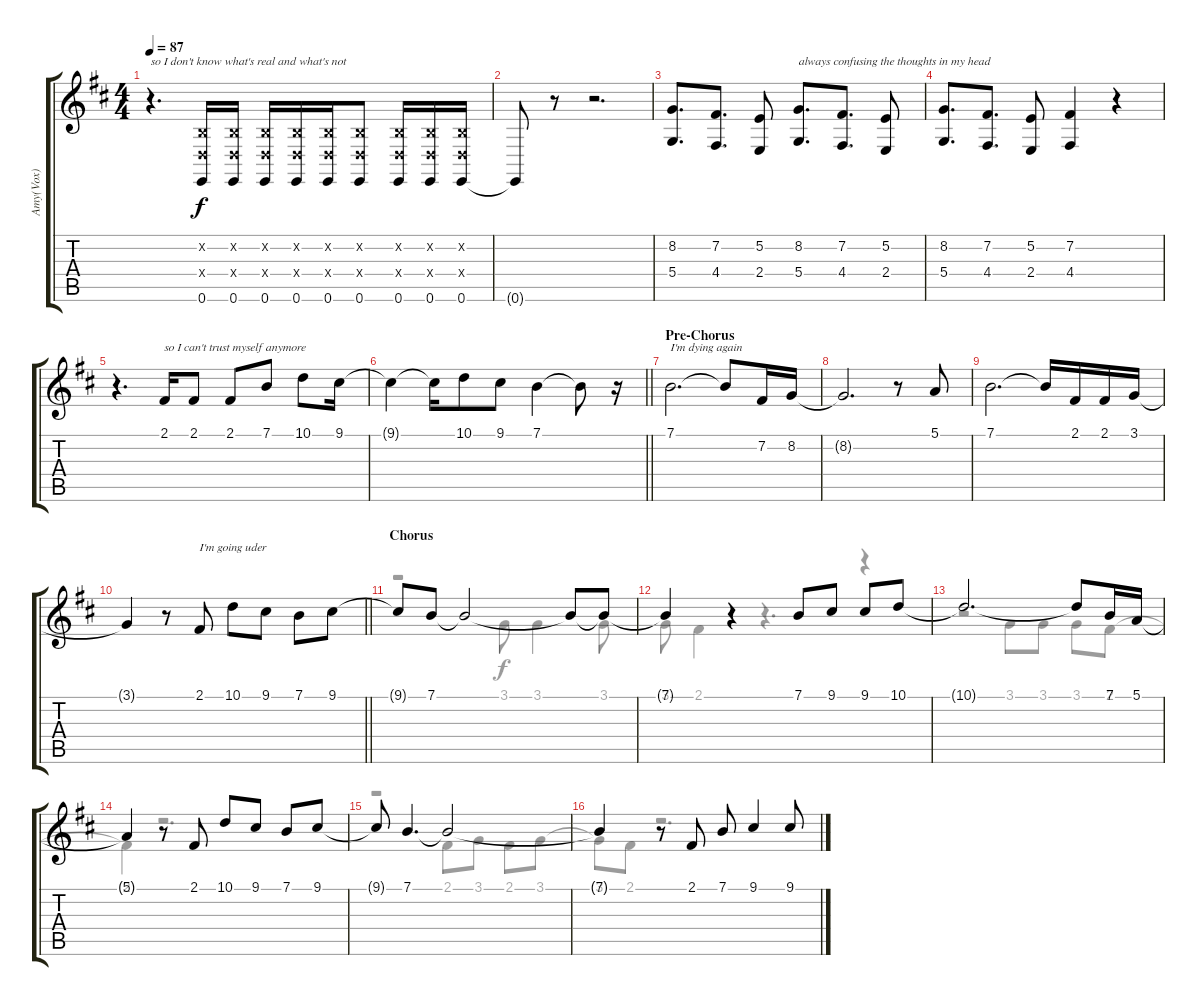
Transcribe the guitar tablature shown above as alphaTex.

\track ("Amy(Vox)" "Amy(Vox)") {instrument oboe}
\staff {score tabs}
\tuning (E4 B3 G3 D3 A2 E2) {hide}
\voice
\ts (4 4)
\tempo 87
\clef g2
\ks d
r.4{d txt "so I don't know what's real and what's not" dy f} (0.2{x} 0.4{x} 0.6).16 (0.2{x} 0.4{x} 0.6).16 (0.2{x} 0.4{x} 0.6).16 (0.2{x} 0.4{x} 0.6).16 (0.2{x} 0.4{x} 0.6).16 (0.2{x} 0.4{x} 0.6).8 (0.2{x} 0.4{x} 0.6).16 (0.2{x} 0.4{x} 0.6).16 (0.2{x} 0.4{x} 0.6).16 |
0.6{t}.8 r.8 r.2{d} |
(8.2 5.4).8{d} (7.2 4.4).8{d} (5.2 2.4).8 (8.2 5.4).8{d txt "always confusing the thoughts in my head"} (7.2 4.4).8{d} (5.2 2.4).8 |
(8.2 5.4).8{d} (7.2 4.4).8{d} (5.2 2.4).8 (7.2 4.4).4 r.4 |
r.4{d} 2.1.16{txt "so I can't trust myself anymore"} 2.1.8 2.1.8 7.1.8 10.1.8 9.1.16 |
\barLineRight lightlight
9.1{t}.4 9.1{t}.16 10.1.8 9.1.8 7.1.4 7.1{t}.8 r.16 |
\section ("" "Pre-Chorus")
7.1.2{d txt "I'm dying again"} 7.1{t}.8 7.2.16 8.2.16 |
8.2{t}.2{d} r.8 5.1.8 |
7.1.2{d} 7.1{t}.16 2.1.16 2.1.16 3.1.16 |
\barLineRight lightlight
3.1{t}.4 r.8 2.1.8{txt "I'm going uder"} 10.1.8 9.1.8 7.1.8 9.1.8 |
\section ("" "Chorus")
9.1{t}.8 7.1.8 7.1{t}.2 7.1{t}.8 7.1{t}.8 |
7.1{t}.4 r.4 7.1.8 9.1.8 9.1.8 10.1.8 |
10.1{t}.2{d} 10.1{t}.8 7.1.16 5.1.16 |
5.1{t}.4 r.8 2.1.8 10.1.8 9.1.8 7.1.8 9.1.8 |
9.1{t}.8 7.1.4{d} 7.1{t}.2 |
7.1{t}.4 r.8 2.1.8 7.1.8 9.1.4 9.1.8
\voice
\clef g2
\ottava regular
\simile none
\ks d
|
|
|
|
|
\barLineRight lightlight
|
|
|
|
\barLineRight lightlight
|
r.2 3.1.8 3.1.4 3.1.8 |
3.1.8 2.1.4 r.4{d} r.4 |
r.2 3.1.8 3.1.8 3.1.8 2.1.8 |
2.1{t}.4 r.2{d} |
r.2 2.1.8 3.1.8 2.1.8 3.1.8 |
3.1{t}.8 2.1.8 r.2{d}
